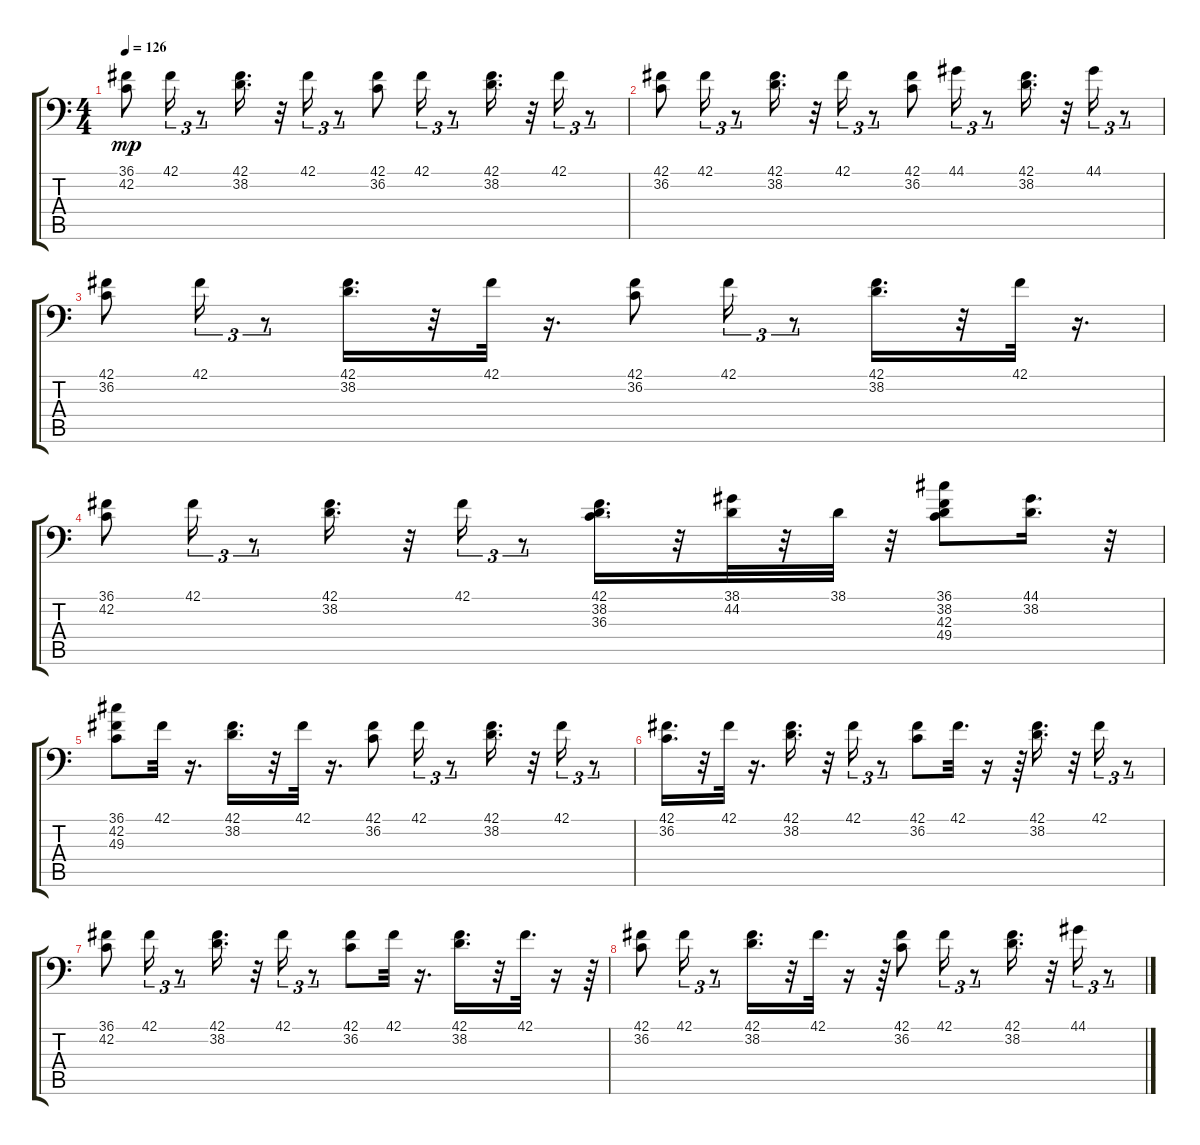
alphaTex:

\track "" {instrument acousticgrandpiano}
\staff {score tabs}
\tuning (C-1 C-1 C-1 C-1 C-1 C-1) {hide}
\ts (4 4)
\tempo 126
\clef f4
\ks c
(36.1 42.2).8{dy mp} 42.1.16{tu (3 2)} r.8{tu (3 2)} (42.1 38.2).16{d} r.32 42.1.16{tu (3 2)} r.8{tu (3 2)} (42.1 36.2).8 42.1.16{tu (3 2)} r.8{tu (3 2)} (42.1 38.2).16{d} r.32 42.1.16{tu (3 2)} r.8{tu (3 2)} |
(42.1 36.2).8 42.1.16{tu (3 2)} r.8{tu (3 2)} (42.1 38.2).16{d} r.32 42.1.16{tu (3 2)} r.8{tu (3 2)} (42.1 36.2).8 44.1.16{tu (3 2)} r.8{tu (3 2)} (42.1 38.2).16{d} r.32 44.1.16{tu (3 2)} r.8{tu (3 2)} |
(42.1 36.2).8 42.1.16{tu (3 2)} r.8{tu (3 2)} (42.1 38.2).16{d} r.32 42.1.32 r.16{d} (42.1 36.2).8 42.1.16{tu (3 2)} r.8{tu (3 2)} (42.1 38.2).16{d} r.32 42.1.32 r.16{d} |
(36.1 42.2).8 42.1.16{tu (3 2)} r.8{tu (3 2)} (42.1 38.2).16{d} r.32 42.1.16{tu (3 2)} r.8{tu (3 2)} (42.1 38.2 36.3).16{d} r.32 (38.1 44.2).32 r.32 38.1.32 r.32 (36.1 38.2 42.3 49.4).8 (44.1 38.2).16{d} r.32 |
(36.1 42.2 49.3).8 42.1.32 r.16{d} (42.1 38.2).16{d} r.32 42.1.32 r.16{d} (42.1 36.2).8 42.1.16{tu (3 2)} r.8{tu (3 2)} (42.1 38.2).16{d} r.32 42.1.16{tu (3 2)} r.8{tu (3 2)} |
(42.1 36.2).16{d} r.32 42.1.32 r.16{d} (42.1 38.2).16{d} r.32 42.1.16{tu (3 2)} r.8{tu (3 2)} (42.1 36.2).8 42.1.32{d} r.16 r.64 (42.1 38.2).16{d} r.32 42.1.16{tu (3 2)} r.8{tu (3 2)} |
(36.1 42.2).8 42.1.16{tu (3 2)} r.8{tu (3 2)} (42.1 38.2).16{d} r.32 42.1.16{tu (3 2)} r.8{tu (3 2)} (42.1 36.2).8 42.1.32 r.16{d} (42.1 38.2).16{d} r.32 42.1.32{d} r.16 r.64 |
(42.1 36.2).8 42.1.16{tu (3 2)} r.8{tu (3 2)} (42.1 38.2).16{d} r.32 42.1.32{d} r.16 r.64 (42.1 36.2).8 42.1.16{tu (3 2)} r.8{tu (3 2)} (42.1 38.2).16{d} r.32 44.1.16{tu (3 2)} r.8{tu (3 2)}
